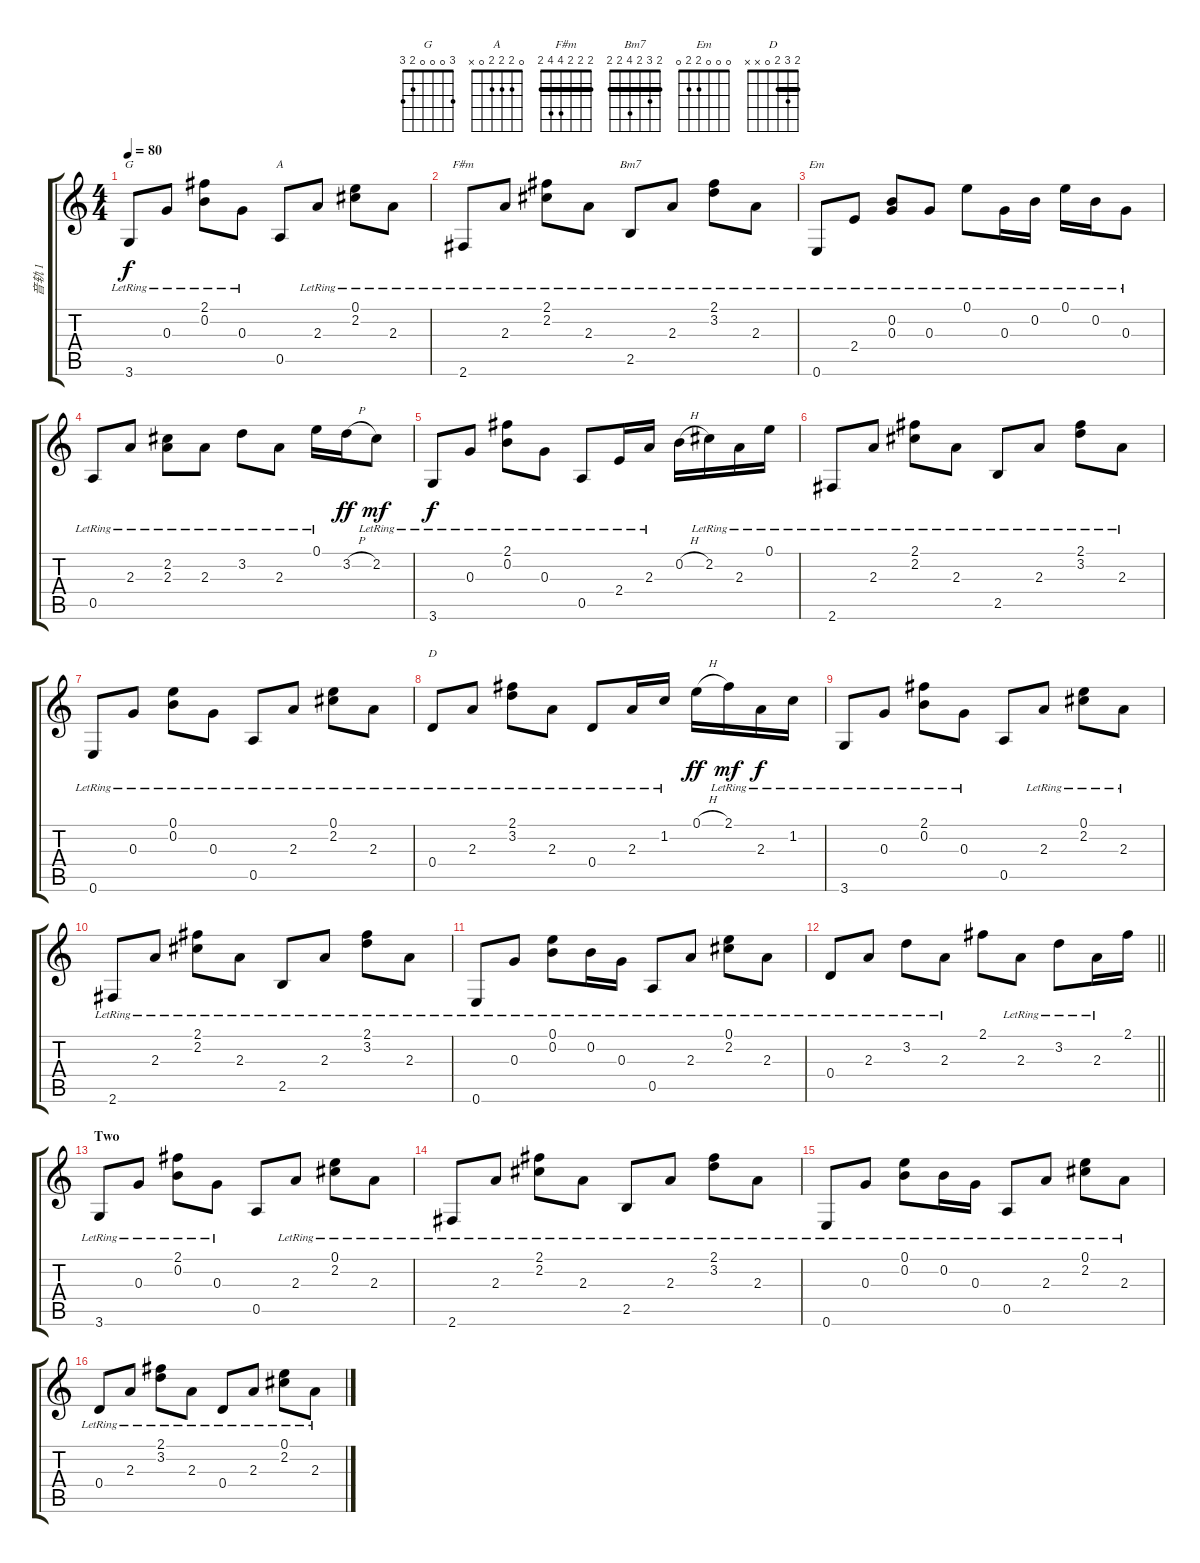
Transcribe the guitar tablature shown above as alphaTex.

\track ("音轨 1" "音轨 1") {instrument acousticguitarnylon}
\staff {score tabs}
\tuning (E4 B3 G3 D3 A2 E2) {hide}
\chord ("G" 3 0 0 0 2 3)
\chord ("A" 0 2 2 2 0 x)
\chord ("F#m" 2 2 2 4 4 2) {barre 2}
\chord ("Bm7" 2 3 2 4 2 2) {barre 2}
\chord ("Em" 0 0 0 2 2 0)
\chord ("D" 2 3 2 0 x x) {barre 2}
\ts (4 4)
\tempo 80
\clef g2
\ks c
3.6{lr}.8{ch "G" dy f} 0.3{lr}.8 (2.1{lr} 0.2{lr}).8 0.3{lr}.8 0.5.8{ch "A"} 2.3{lr}.8 (0.1{lr} 2.2{lr}).8 2.3{lr}.8 |
2.6{lr}.8{ch "F#m"} 2.3{lr}.8 (2.1{lr} 2.2{lr}).8 2.3{lr}.8 2.5{lr}.8{ch "Bm7"} 2.3{lr}.8 (2.1{lr} 3.2{lr}).8 2.3{lr}.8 |
0.6{lr}.8{ch "Em"} 2.4{lr}.8 (0.2{lr} 0.3{lr}).8 0.3{lr}.8 0.1{lr}.8 0.3{lr}.16 0.2{lr}.16 0.1{lr}.16 0.2{lr}.16 0.3{lr}.8 |
0.5{lr}.8 2.3{lr}.8 (2.2{lr} 2.3{lr}).8 2.3{lr}.8 3.2{lr}.8 2.3{lr}.8 0.1{lr}.16 3.2{h}.16{dy ff} 2.2{lr}.8{dy mf} |
3.6{lr}.8{dy f} 0.3{lr}.8 (2.1{lr} 0.2{lr}).8 0.3{lr}.8 0.5{lr}.8 2.4{lr}.16 2.3{lr}.16 0.2{h}.16 2.2{lr}.16 2.3{lr}.16 0.1{lr}.16 |
2.6{lr}.8 2.3{lr}.8 (2.1{lr} 2.2{lr}).8 2.3{lr}.8 2.5{lr}.8 2.3{lr}.8 (2.1{lr} 3.2{lr}).8 2.3{lr}.8 |
0.6{lr}.8 0.3{lr}.8 (0.1{lr} 0.2{lr}).8 0.3{lr}.8 0.5{lr}.8 2.3{lr}.8 (0.1{lr} 2.2).8 2.3{lr}.8 |
0.4{lr}.8{ch "D"} 2.3{lr}.8 (2.1{lr} 3.2{lr}).8 2.3{lr}.8 0.4{lr}.8 2.3{lr}.16 1.2{lr}.16 0.1{h}.16{dy ff} 2.1{lr}.16{dy mf} 2.3{lr}.16{dy f} 1.2{lr}.16 |
3.6{lr}.8 0.3{lr}.8 (2.1{lr} 0.2{lr}).8 0.3{lr}.8 0.5.8 2.3{lr}.8 (0.1{lr} 2.2{lr}).8 2.3{lr}.8 |
2.6{lr}.8 2.3{lr}.8 (2.1{lr} 2.2{lr}).8 2.3{lr}.8 2.5{lr}.8 2.3{lr}.8 (2.1{lr} 3.2{lr}).8 2.3{lr}.8 |
0.6{lr}.8 0.3{lr}.8 (0.1{lr} 0.2{lr}).8 0.2{lr}.16 0.3{lr}.16 0.5{lr}.8 2.3{lr}.8 (0.1{lr} 2.2).8 2.3{lr}.8 |
\barLineRight lightlight
0.4{lr}.8 2.3{lr}.8 3.2{lr}.8 2.3{lr}.8 2.1.8 2.3{lr}.8 3.2{lr}.8 2.3{lr}.16 2.1.16 |
\section ("" "Two")
3.6{lr}.8 0.3{lr}.8 (2.1{lr} 0.2{lr}).8 0.3{lr}.8 0.5.8 2.3{lr}.8 (0.1{lr} 2.2{lr}).8 2.3{lr}.8 |
2.6{lr}.8 2.3{lr}.8 (2.1{lr} 2.2{lr}).8 2.3{lr}.8 2.5{lr}.8 2.3{lr}.8 (2.1{lr} 3.2{lr}).8 2.3{lr}.8 |
0.6{lr}.8 0.3{lr}.8 (0.1{lr} 0.2{lr}).8 0.2{lr}.16 0.3{lr}.16 0.5{lr}.8 2.3{lr}.8 (0.1{lr} 2.2).8 2.3{lr}.8 |
0.4{lr}.8 2.3{lr}.8 (2.1{lr} 3.2{lr}).8 2.3{lr}.8 0.4{lr}.8 2.3{lr}.8 (0.1{lr} 2.2{lr}).8 2.3{lr}.8
